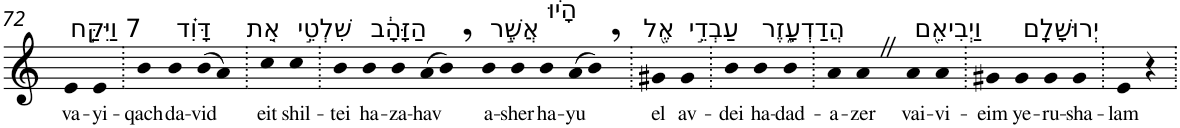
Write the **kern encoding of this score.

**kern	**text
*part1	*part1
*staff1	*staff1
*I"Piano	*
*I'Pno	*
!!LO:PB:g=z
*clefG2	*
*k[]	*
=72	=72
!LO:TX:a:t=7 וַיִּקַּ֣ח	!
!	!LO:LY:b
4e	va-
!	!LO:LY:b
4e	-yi-
=73.	=73.
!	!LO:LY:b
4b	-qach
!LO:TX:a:t=דָּוִ֗ד	!
!	!LO:LY:b
4b	da-
!	!LO:LY:b
(>8b	-vid
8a)	.
=74.	=74.
!LO:TX:a:t=אֵ֚ת	!
!	!LO:LY:b
4cc	eit
!LO:TX:a:t=שִׁלְטֵ֣י	!
!	!LO:LY:b
4cc	shil-
=75.	=75.
!	!LO:LY:b
4b	-tei
!LO:TX:a:t=הַזָּהָ֔ב	!
!	!LO:LY:b
4b	ha-
!	!LO:LY:b
4b	-za-
!	!LO:LY:b
(>8a	-hav
8b,)	.
!LO:TX:a:t=אֲשֶׁ֣ר	!
!	!LO:LY:b
4b	a-
!	!LO:LY:b
4b	-sher
!LO:TX:a:t=הָי֔וּ	!
!	!LO:LY:b
4b	ha-
!	!LO:LY:b
(>8a	-yu
8b,)	.
=76.	=76.
!LO:TX:a:t=אֶ֖ל	!
!	!LO:LY:b
4g#X	el
!LO:TX:a:t=עַבְדֵ֣י	!
!	!LO:LY:b
4g#	av-
=77.	=77.
!	!LO:LY:b
4b	-dei
!LO:TX:a:t=הֲדַדְעָ֑זֶר	!
!	!LO:LY:b
4b	ha-
!	!LO:LY:b
4b	-dad-
=78.	=78.
!	!LO:LY:b
4a	-a-
!	!LO:LY:b
4aZ	-zer
!LO:TX:a:t=וַיְבִיאֵ֖ם	!
!	!LO:LY:b
4a	vai-
!	!LO:LY:b
4a	-vi-
=79.	=79.
!	!LO:LY:b
4g#X	-eim
!LO:TX:a:t=יְרוּשָׁלִָֽם	!
!	!LO:LY:b
4g#	ye-
!	!LO:LY:b
4g#	-ru-
!	!LO:LY:b
4g#	-sha-
=80.	=80.
!	!LO:LY:b
4e	-lam
4r	.
=.	=.
*-	*-
